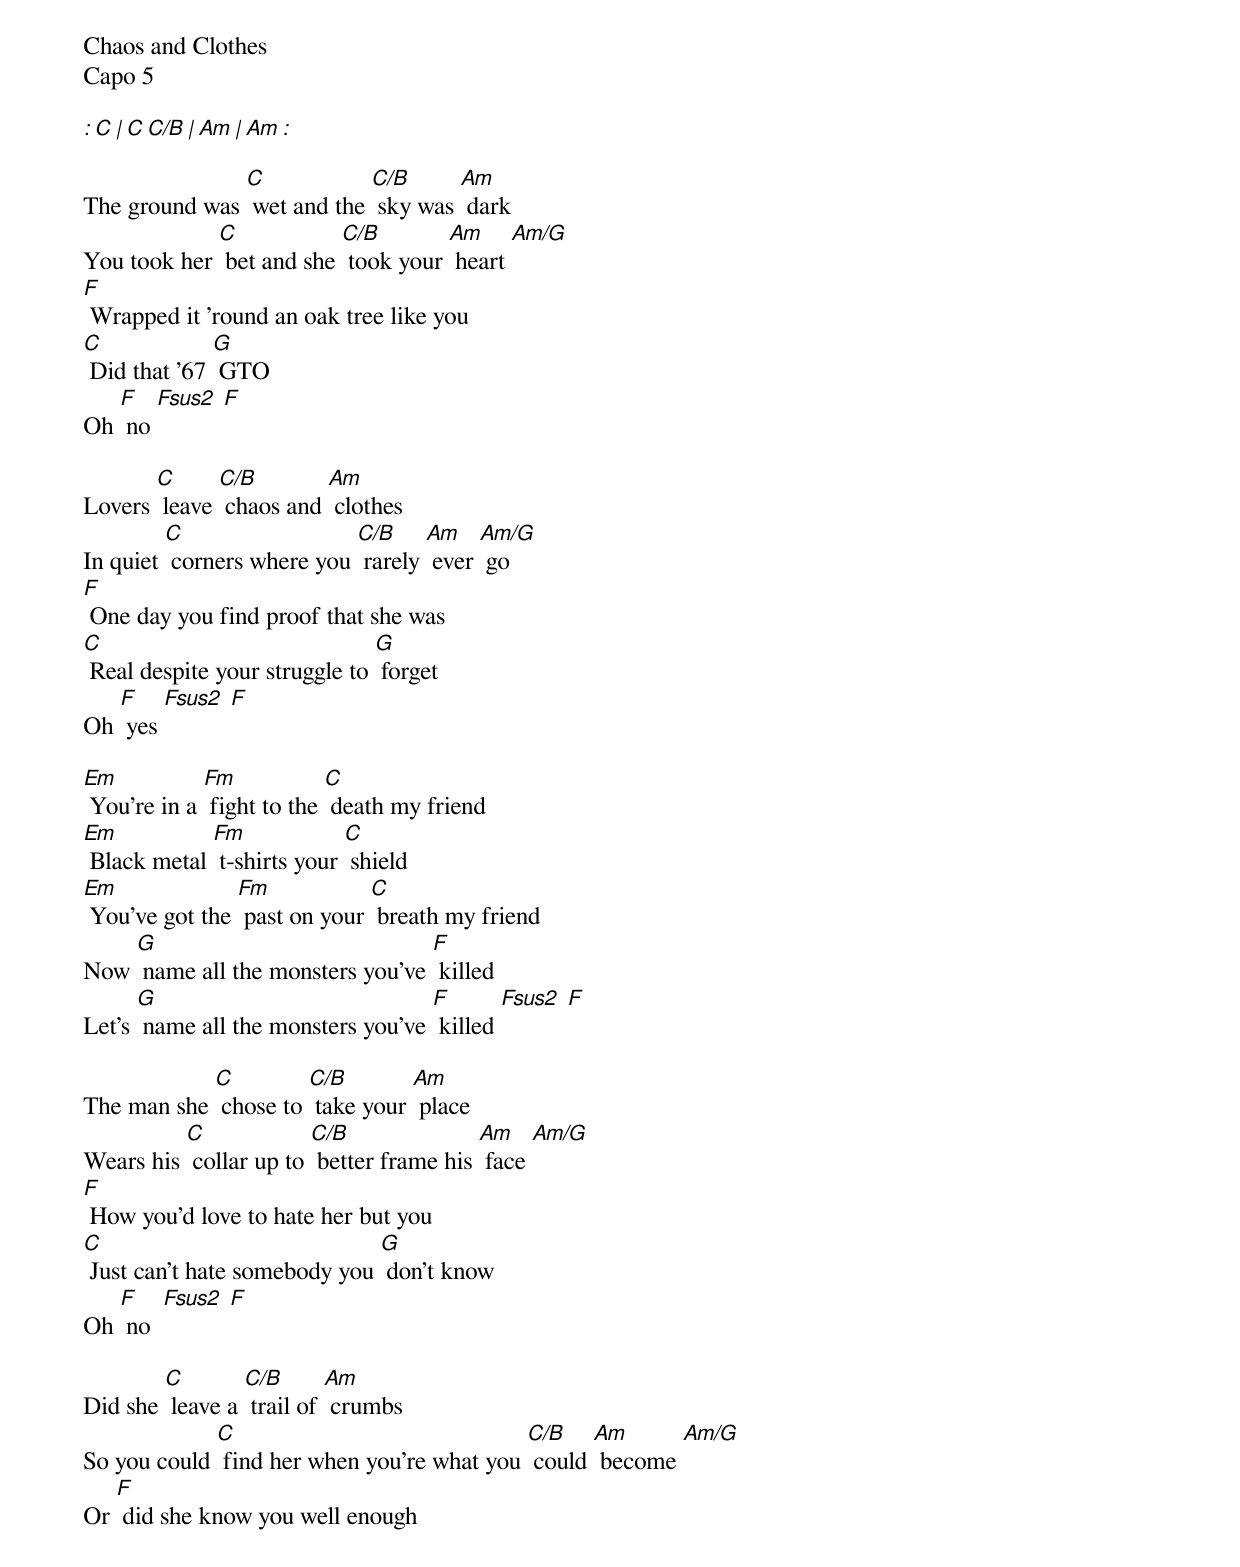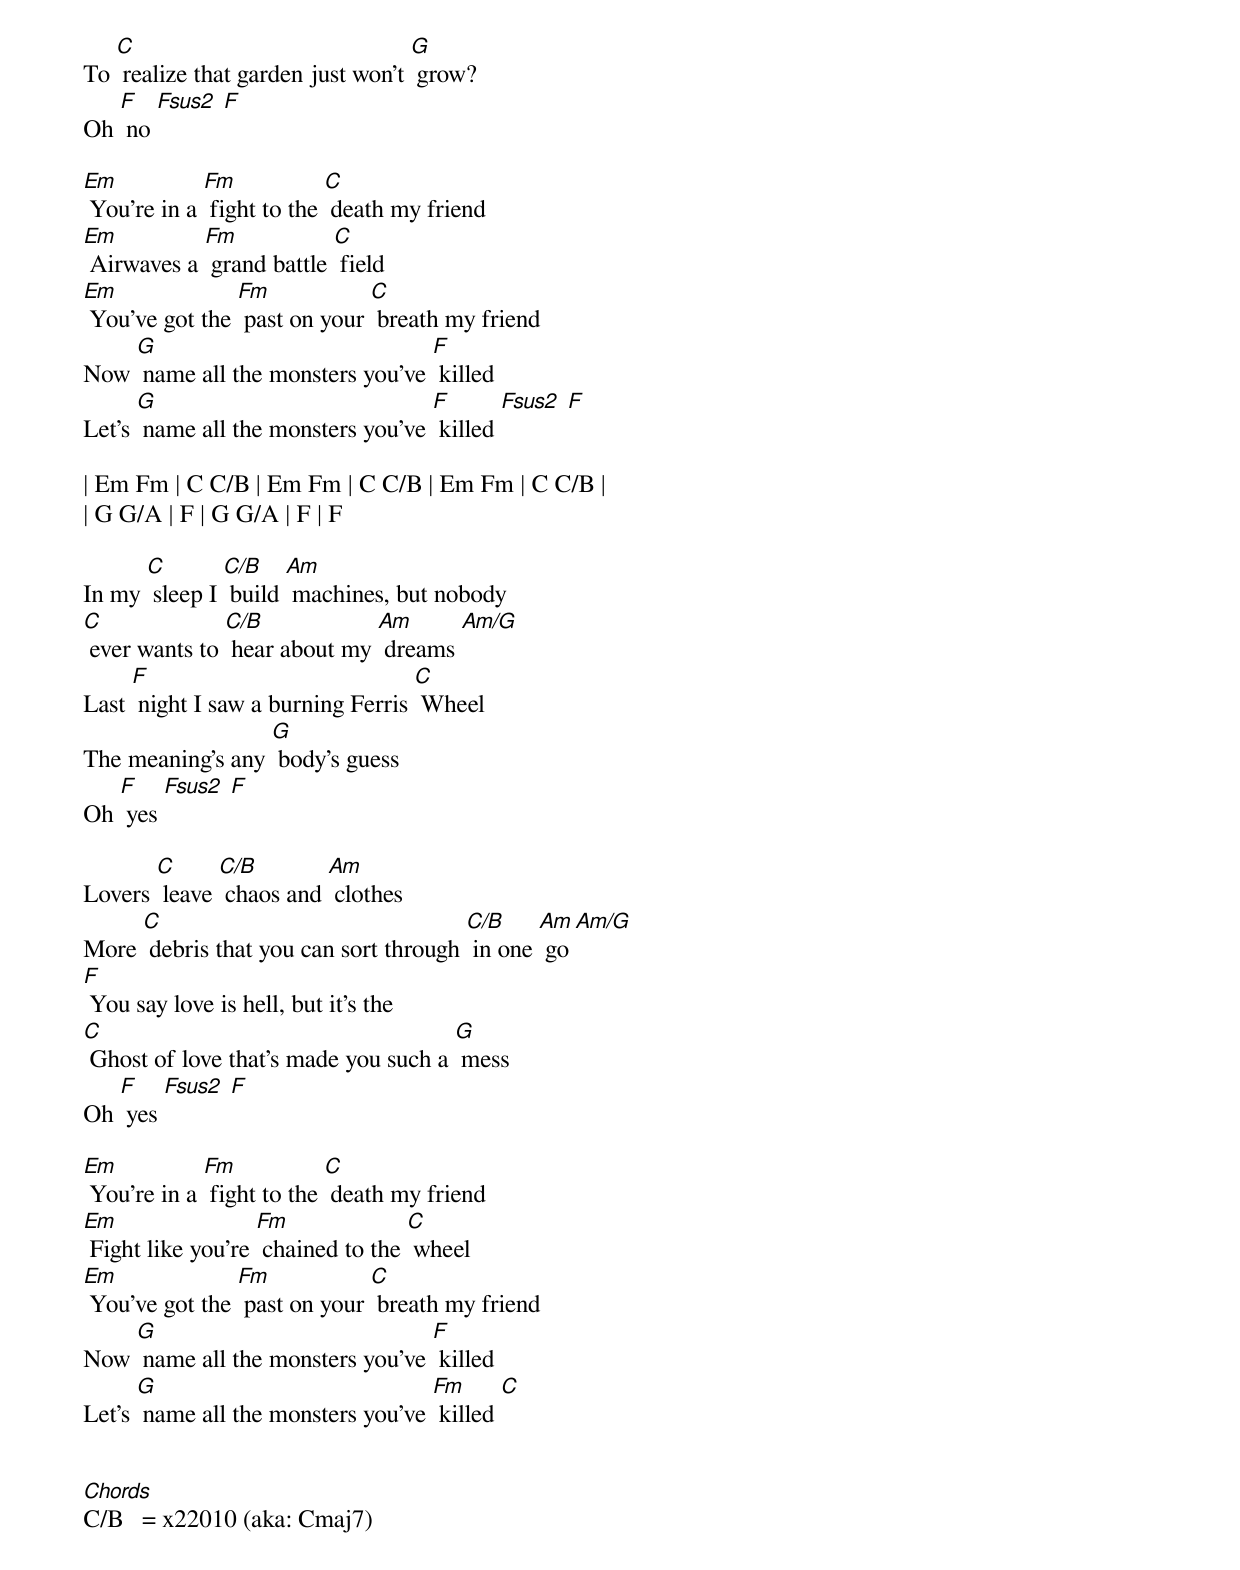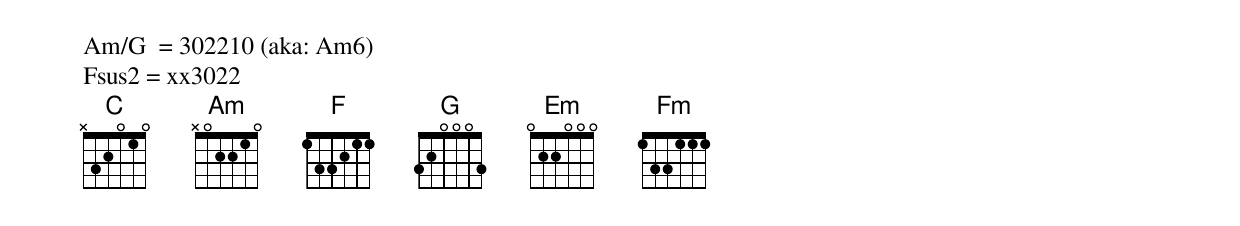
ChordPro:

Chaos and Clothes
Capo 5

[: C | C C/B | Am | Am :]

The ground was [C] wet and the [C/B] sky was [Am] dark
You took her [C] bet and she [C/B] took your [Am] heart [Am/G]
[F] Wrapped it 'round an oak tree like you
[C] Did that '67 [G] GTO
Oh [F] no [Fsus2] [F]

Lovers [C] leave [C/B] chaos and [Am] clothes
In quiet [C] corners where you [C/B] rarely [Am] ever [Am/G] go
[F] One day you find proof that she was
[C] Real despite your struggle to [G] forget
Oh [F] yes [Fsus2] [F]

[Em] You're in a [Fm] fight to the [C] death my friend
[Em] Black metal [Fm] t-shirts your [C] shield
[Em] You've got the [Fm] past on your [C] breath my friend
Now [G] name all the monsters you've [F] killed
Let's [G] name all the monsters you've [F] killed [Fsus2] [F]

The man she [C] chose to [C/B] take your [Am] place
Wears his [C] collar up to [C/B] better frame his [Am] face [Am/G]
[F] How you'd love to hate her but you
[C] Just can't hate somebody you [G] don't know
Oh [F] no  [Fsus2] [F]

Did she [C] leave a [C/B] trail of [Am] crumbs
So you could [C] find her when you're what you [C/B] could [Am] become [Am/G]
Or [F] did she know you well enough
To [C] realize that garden just won't [G] grow?
Oh [F] no [Fsus2] [F]

[Em] You're in a [Fm] fight to the [C] death my friend
[Em] Airwaves a [Fm] grand battle [C] field
[Em] You've got the [Fm] past on your [C] breath my friend
Now [G] name all the monsters you've [F] killed
Let's [G] name all the monsters you've [F] killed [Fsus2] [F]

| Em Fm | C C/B | Em Fm | C C/B | Em Fm | C C/B |
| G G/A | F | G G/A | F | F

In my [C] sleep I [C/B] build [Am] machines, but nobody
[C] ever wants to [C/B] hear about my [Am] dreams [Am/G]
Last [F] night I saw a burning Ferris [C] Wheel
The meaning's any [G] body's guess
Oh [F] yes [Fsus2] [F]

Lovers [C] leave [C/B] chaos and [Am] clothes
More [C] debris that you can sort through [C/B] in one [Am] go [Am/G]
[F] You say love is hell, but it's the
[C] Ghost of love that's made you such a [G] mess
Oh [F] yes [Fsus2] [F]

[Em] You're in a [Fm] fight to the [C] death my friend
[Em] Fight like you're [Fm] chained to the [C] wheel
[Em] You've got the [Fm] past on your [C] breath my friend
Now [G] name all the monsters you've [F] killed
Let's [G] name all the monsters you've [Fm] killed [C]


[Chords]
C/B   = x22010 (aka: Cmaj7)
Am/G  = 302210 (aka: Am6)
Fsus2 = xx3022
